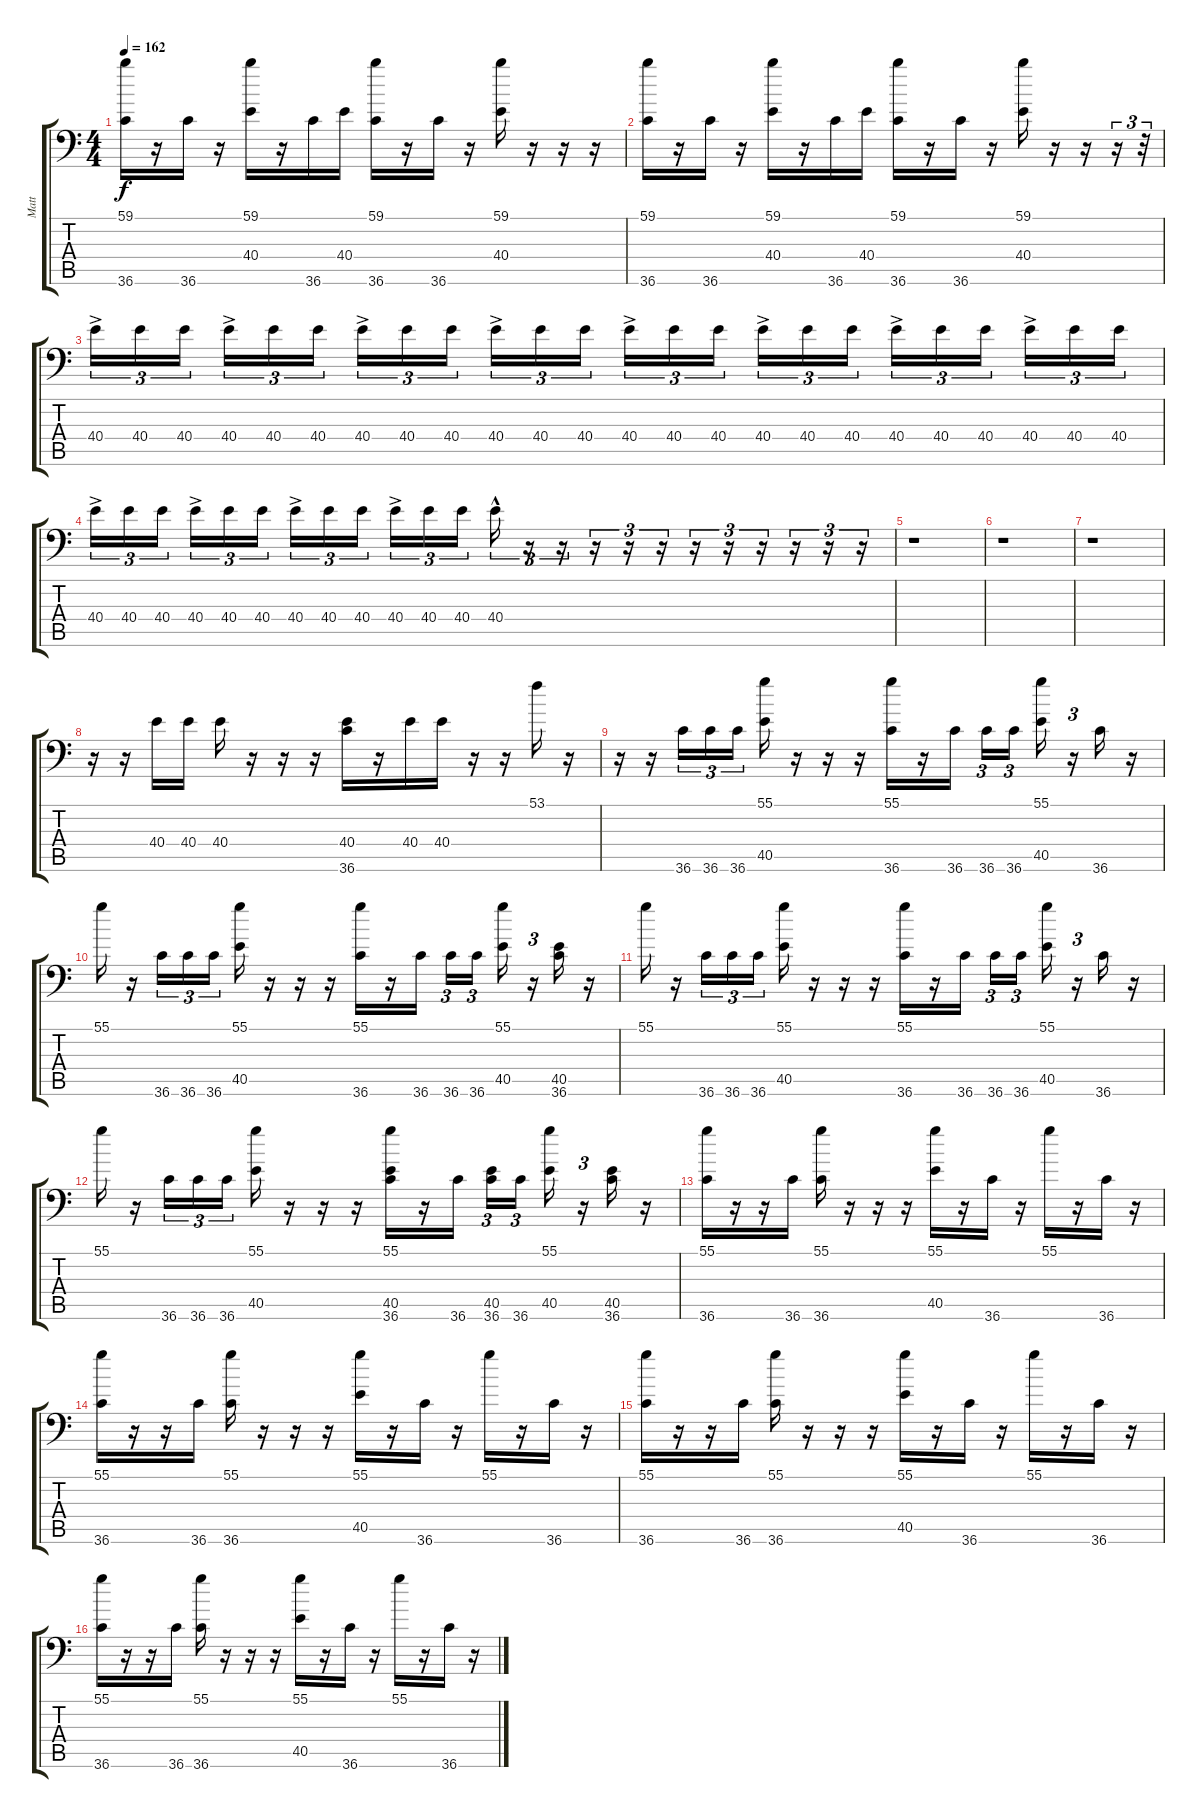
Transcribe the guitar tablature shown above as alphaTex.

\track ("Matt" "Matt") {instrument acousticgrandpiano}
\staff {score tabs}
\tuning (C-1 C-1 C-1 C-1 C-1 C-1) {hide}
\ts (4 4)
\tempo 162
\clef f4
\ks c
(59.1 36.6).16{dy f} r.16 36.6.16 r.16 (59.1 40.4).16 r.16 36.6.16 40.4.16 (59.1 36.6).16 r.16 36.6.16 r.16 (59.1 40.4).16 r.16 r.16 r.16 |
(59.1 36.6).16 r.16 36.6.16 r.16 (59.1 40.4).16 r.16 36.6.16 40.4.16 (59.1 36.6).16 r.16 36.6.16 r.16 (59.1 40.4).16 r.16 r.16 r.16{tu (3 2)} r.32{tu (3 2)} |
40.4{ac}.16{tu (3 2)} 40.4.16{tu (3 2)} 40.4.16{tu (3 2)} 40.4{ac}.16{tu (3 2)} 40.4.16{tu (3 2)} 40.4.16{tu (3 2)} 40.4{ac}.16{tu (3 2)} 40.4.16{tu (3 2)} 40.4.16{tu (3 2)} 40.4{ac}.16{tu (3 2)} 40.4.16{tu (3 2)} 40.4.16{tu (3 2)} 40.4{ac}.16{tu (3 2)} 40.4.16{tu (3 2)} 40.4.16{tu (3 2)} 40.4{ac}.16{tu (3 2)} 40.4.16{tu (3 2)} 40.4.16{tu (3 2)} 40.4{ac}.16{tu (3 2)} 40.4.16{tu (3 2)} 40.4.16{tu (3 2)} 40.4{ac}.16{tu (3 2)} 40.4.16{tu (3 2)} 40.4.16{tu (3 2)} |
40.4{ac}.16{tu (3 2)} 40.4.16{tu (3 2)} 40.4.16{tu (3 2)} 40.4{ac}.16{tu (3 2)} 40.4.16{tu (3 2)} 40.4.16{tu (3 2)} 40.4{ac}.16{tu (3 2)} 40.4.16{tu (3 2)} 40.4.16{tu (3 2)} 40.4{ac}.16{tu (3 2)} 40.4.16{tu (3 2)} 40.4.16{tu (3 2)} 40.4{hac}.16{tu (3 2)} r.16{tu (3 2)} r.16{tu (3 2)} r.16{tu (3 2)} r.16{tu (3 2)} r.16{tu (3 2)} r.16{tu (3 2)} r.16{tu (3 2)} r.16{tu (3 2)} r.16{tu (3 2)} r.16{tu (3 2)} r.16{tu (3 2)} |
r.1 |
r.1 |
r.1 |
r.16 r.16 40.4.16 40.4.16 40.4.16 r.16 r.16 r.16 (40.4 36.6).16 r.16 40.4.16 40.4.16 r.16 r.16 53.1.16 r.16 |
r.16 r.16 36.6.16{tu (3 2)} 36.6.16{tu (3 2)} 36.6.16{tu (3 2)} (55.1 40.5).16 r.16 r.16 r.16 (55.1 36.6).16 r.16 36.6.16 36.6.16{tu (3 2)} 36.6.16{tu (3 2)} (55.1 40.5).16 r.16{tu (3 2)} 36.6.16 r.16 |
55.1.16 r.16 36.6.16{tu (3 2)} 36.6.16{tu (3 2)} 36.6.16{tu (3 2)} (55.1 40.5).16 r.16 r.16 r.16 (55.1 36.6).16 r.16 36.6.16 36.6.16{tu (3 2)} 36.6.16{tu (3 2)} (55.1 40.5).16 r.16{tu (3 2)} (40.5 36.6).16 r.16 |
55.1.16 r.16 36.6.16{tu (3 2)} 36.6.16{tu (3 2)} 36.6.16{tu (3 2)} (55.1 40.5).16 r.16 r.16 r.16 (55.1 36.6).16 r.16 36.6.16 36.6.16{tu (3 2)} 36.6.16{tu (3 2)} (55.1 40.5).16 r.16{tu (3 2)} 36.6.16 r.16 |
55.1.16 r.16 36.6.16{tu (3 2)} 36.6.16{tu (3 2)} 36.6.16{tu (3 2)} (55.1 40.5).16 r.16 r.16 r.16 (55.1 40.5 36.6).16 r.16 36.6.16 (40.5 36.6).16{tu (3 2)} 36.6.16{tu (3 2)} (55.1 40.5).16 r.16{tu (3 2)} (40.5 36.6).16 r.16 |
(55.1 36.6).16 r.16 r.16 36.6.16 (55.1 36.6).16 r.16 r.16 r.16 (55.1 40.5).16 r.16 36.6.16 r.16 55.1.16 r.16 36.6.16 r.16 |
(55.1 36.6).16 r.16 r.16 36.6.16 (55.1 36.6).16 r.16 r.16 r.16 (55.1 40.5).16 r.16 36.6.16 r.16 55.1.16 r.16 36.6.16 r.16 |
(55.1 36.6).16 r.16 r.16 36.6.16 (55.1 36.6).16 r.16 r.16 r.16 (55.1 40.5).16 r.16 36.6.16 r.16 55.1.16 r.16 36.6.16 r.16 |
(55.1 36.6).16 r.16 r.16 36.6.16 (55.1 36.6).16 r.16 r.16 r.16 (55.1 40.5).16 r.16 36.6.16 r.16 55.1.16 r.16 36.6.16 r.16
